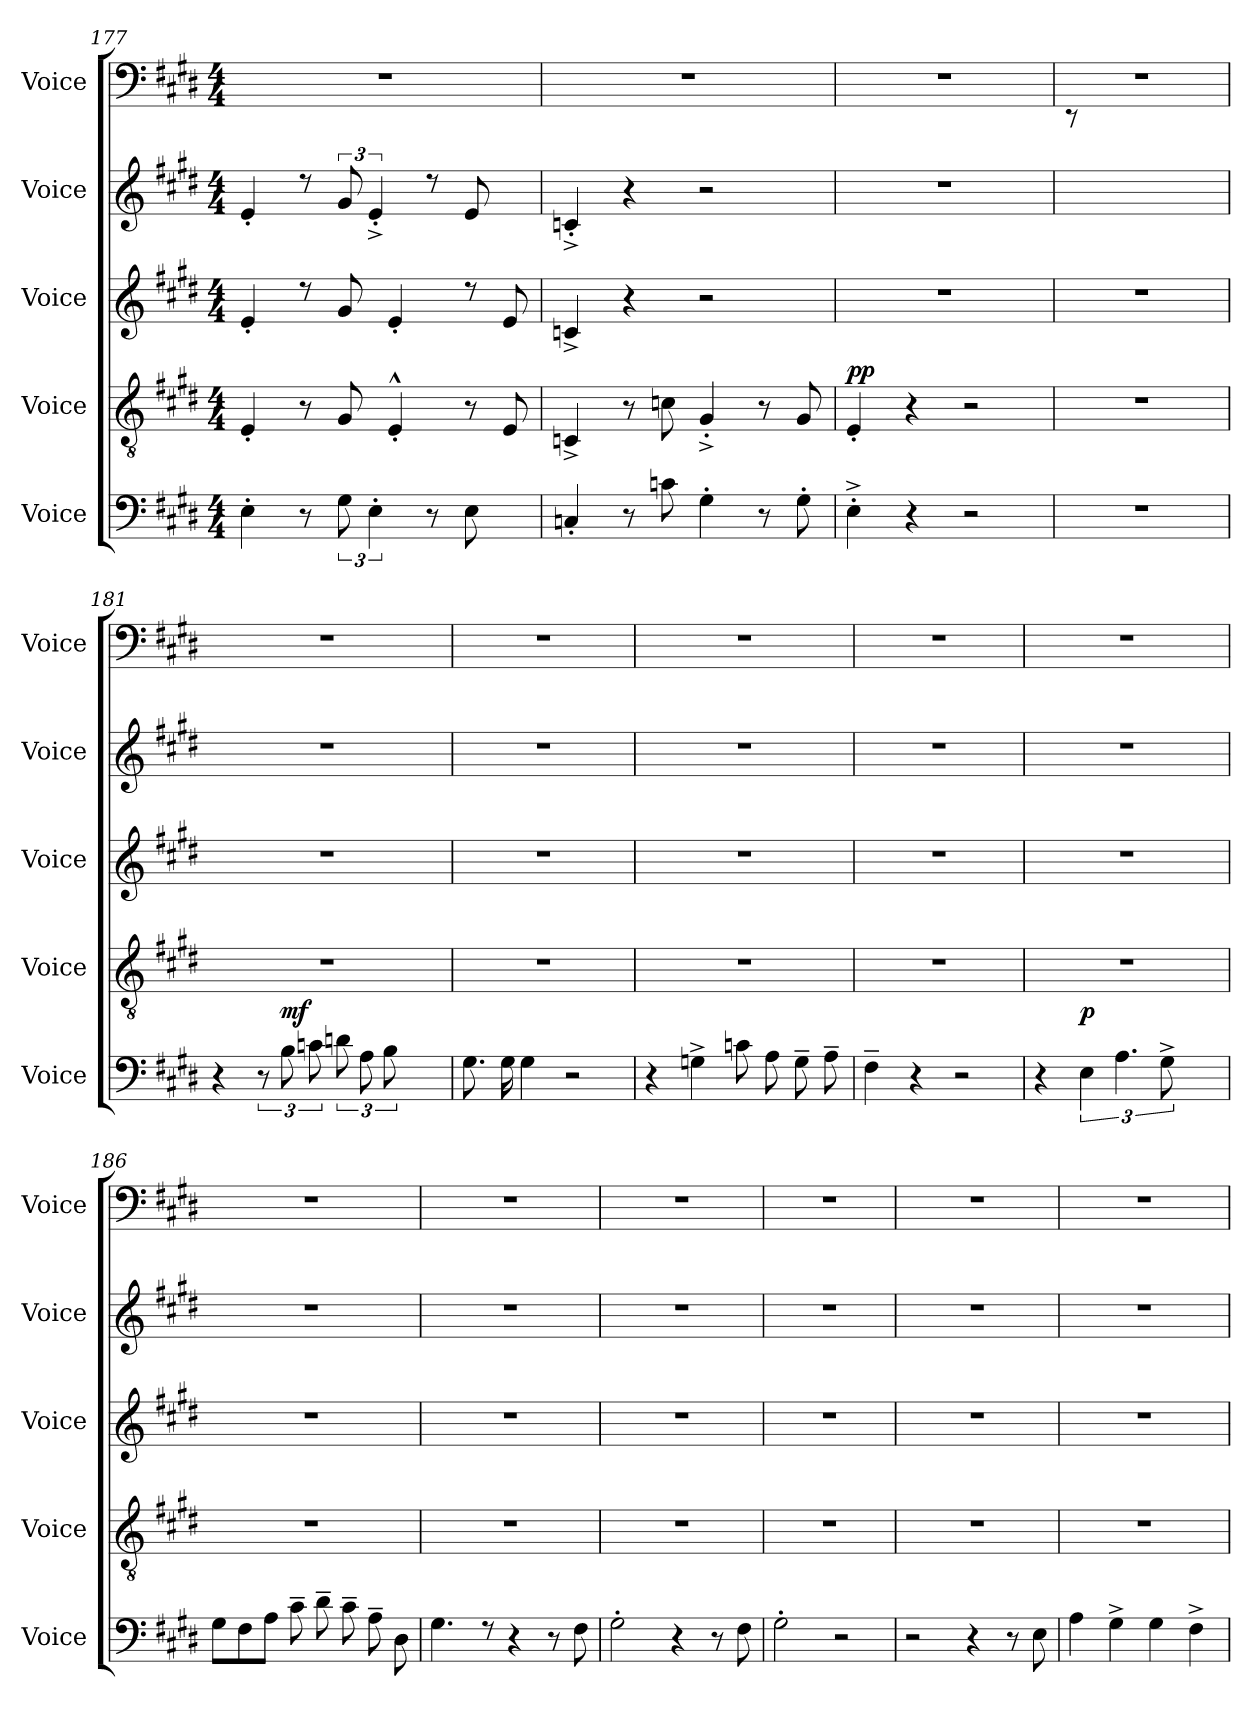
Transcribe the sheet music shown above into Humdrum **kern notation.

**kern	**dynam	**kern	**dynam	**kern	**kern	**kern
*part5	*part5	*part4	*part4	*part3	*part2	*part1
*staff5	*staff5	*staff4	*staff4	*staff3	*staff2	*staff1
*I"Voice	*	*I"Voice	*	*I"Voice	*I"Voice	*I"Voice
*I'Voice	*	*I'Voice	*	*I'Voice	*I'Voice	*I'Voice
!!LO:LB:g=z
*clefF4	*	*clefGv2	*	*clefG2	*clefG2	*clefF4
*k[f#c#g#d#]	*	*k[f#c#g#d#]	*	*k[f#c#g#d#]	*k[f#c#g#d#]	*k[f#c#g#d#]
*M4/4	*	*M4/4	*	*M4/4	*M4/4	*M4/4
=177	=177	=177	=177	=177	=177	=177
4E'<'<\	.	4E'<'</	.	4e'<'</	4e'<'</	1r
8r	.	8r	.	8rcc	8rcc	.
12G#\	.	8G#/	.	8g#/	12g#/	.
6E'<\	.	.	.	.	6e^<'<'<Z</	.
.	.	4E^^>'<'<Z</	.	4e'<'<Z</	.	.
8r	.	.	.	.	8rcc	.
8E\	.	8r	.	8rcc	8e/	.
8ryy	.	8E/	.	8e/	8ryy	.
=178	=178	=178	=178	=178	=178	=178
4Cn'<'</	.	4Cn^</	.	4cn^</	4cn^<'</	1r
8r	.	8r	.	4r	4r	.
8cn\	.	8cn\	.	.	.	.
4G#'<'<\	.	4G#^<'</	.	2rcc	2rcc	.
8r	.	8r	.	.	.	.
8G#'<\	.	8G#Z</	.	.	.	.
=179	=179	=179	=179	=179	=179	=179
!	!	!	!LO:DY:b	!	!	!
!	!	!	!LO:DY:n=1:a	!	!	!
4E^<'<'<\	.	4E'</	p p	1rdd	1rdd	1r
4r	.	4r	.	.	.	.
2rE	.	2rc	.	.	.	.
=180	=180	=180	=180	=180	=180	=180
1r	.	1r	.	1r	8rbbb	1r
.	.	.	.	.	2..ryy	.
!!LO:LB:g=z
=181	=181	=181	=181	=181	=181	=181
4r	.	1r	.	1r	1r	1r
12r	.	.	.	.	.	.
!	!LO:DY:a	!	!	!	!	!
12B\	mf	.	.	.	.	.
12cn\	.	.	.	.	.	.
12dn\	.	.	.	.	.	.
12A\	.	.	.	.	.	.
12B\	.	.	.	.	.	.
4ryy	.	.	.	.	.	.
=182	=182	=182	=182	=182	=182	=182
8.G#\	.	1r	.	1r	1r	1r
16G#\	.	.	.	.	.	.
4G#\	.	.	.	.	.	.
2rE	.	.	.	.	.	.
=183	=183	=183	=183	=183	=183	=183
4r	.	1r	.	1r	1r	1r
4Gn^<\	.	.	.	.	.	.
8cn\	.	.	.	.	.	.
8A\	.	.	.	.	.	.
8G~>\	.	.	.	.	.	.
8A~>\	.	.	.	.	.	.
=184	=184	=184	=184	=184	=184	=184
4F#~>\	.	1r	.	1r	1r	1r
4r	.	.	.	.	.	.
2rE	.	.	.	.	.	.
!!LO:LB:g=z
=185	=185	=185	=185	=185	=185	=185
4r	.	1r	.	1r	1r	1r
!	!LO:DY:a	!	!	!	!	!
6E\	p	.	.	.	.	.
6.A\	.	.	.	.	.	.
12G#^<\	.	.	.	.	.	.
4ryy	.	.	.	.	.	.
=186	=186	=186	=186	=186	=186	=186
8G#\L	.	1r	.	1r	1r	1r
8F#\	.	.	.	.	.	.
8A\J	.	.	.	.	.	.
8c#~>\	.	.	.	.	.	.
8d#~>\	.	.	.	.	.	.
8c#~>\	.	.	.	.	.	.
8A~>\	.	.	.	.	.	.
8D#\	.	.	.	.	.	.
=187	=187	=187	=187	=187	=187	=187
4.G#\	.	1r	.	1r	1r	1r
8rE	.	.	.	.	.	.
4r	.	.	.	.	.	.
8r	.	.	.	.	.	.
8F#\	.	.	.	.	.	.
=188	=188	=188	=188	=188	=188	=188
2G#'<\	.	1r	.	1r	1r	1r
4r	.	.	.	.	.	.
8r	.	.	.	.	.	.
8F#\	.	.	.	.	.	.
!!LO:LB:g=z
=189	=189	=189	=189	=189	=189	=189
2G#'<\	.	1r	.	1r	1r	1r
2r	.	.	.	.	.	.
=190	=190	=190	=190	=190	=190	=190
2r	.	1r	.	1r	1r	1r
4r	.	.	.	.	.	.
8r	.	.	.	.	.	.
8E\	.	.	.	.	.	.
=191	=191	=191	=191	=191	=191	=191
4A\	.	1r	.	1r	1r	1r
4G#^<\	.	.	.	.	.	.
4G#\	.	.	.	.	.	.
4F#^<\	.	.	.	.	.	.
=	=	=	=	=	=	=
*-	*-	*-	*-	*-	*-	*-
